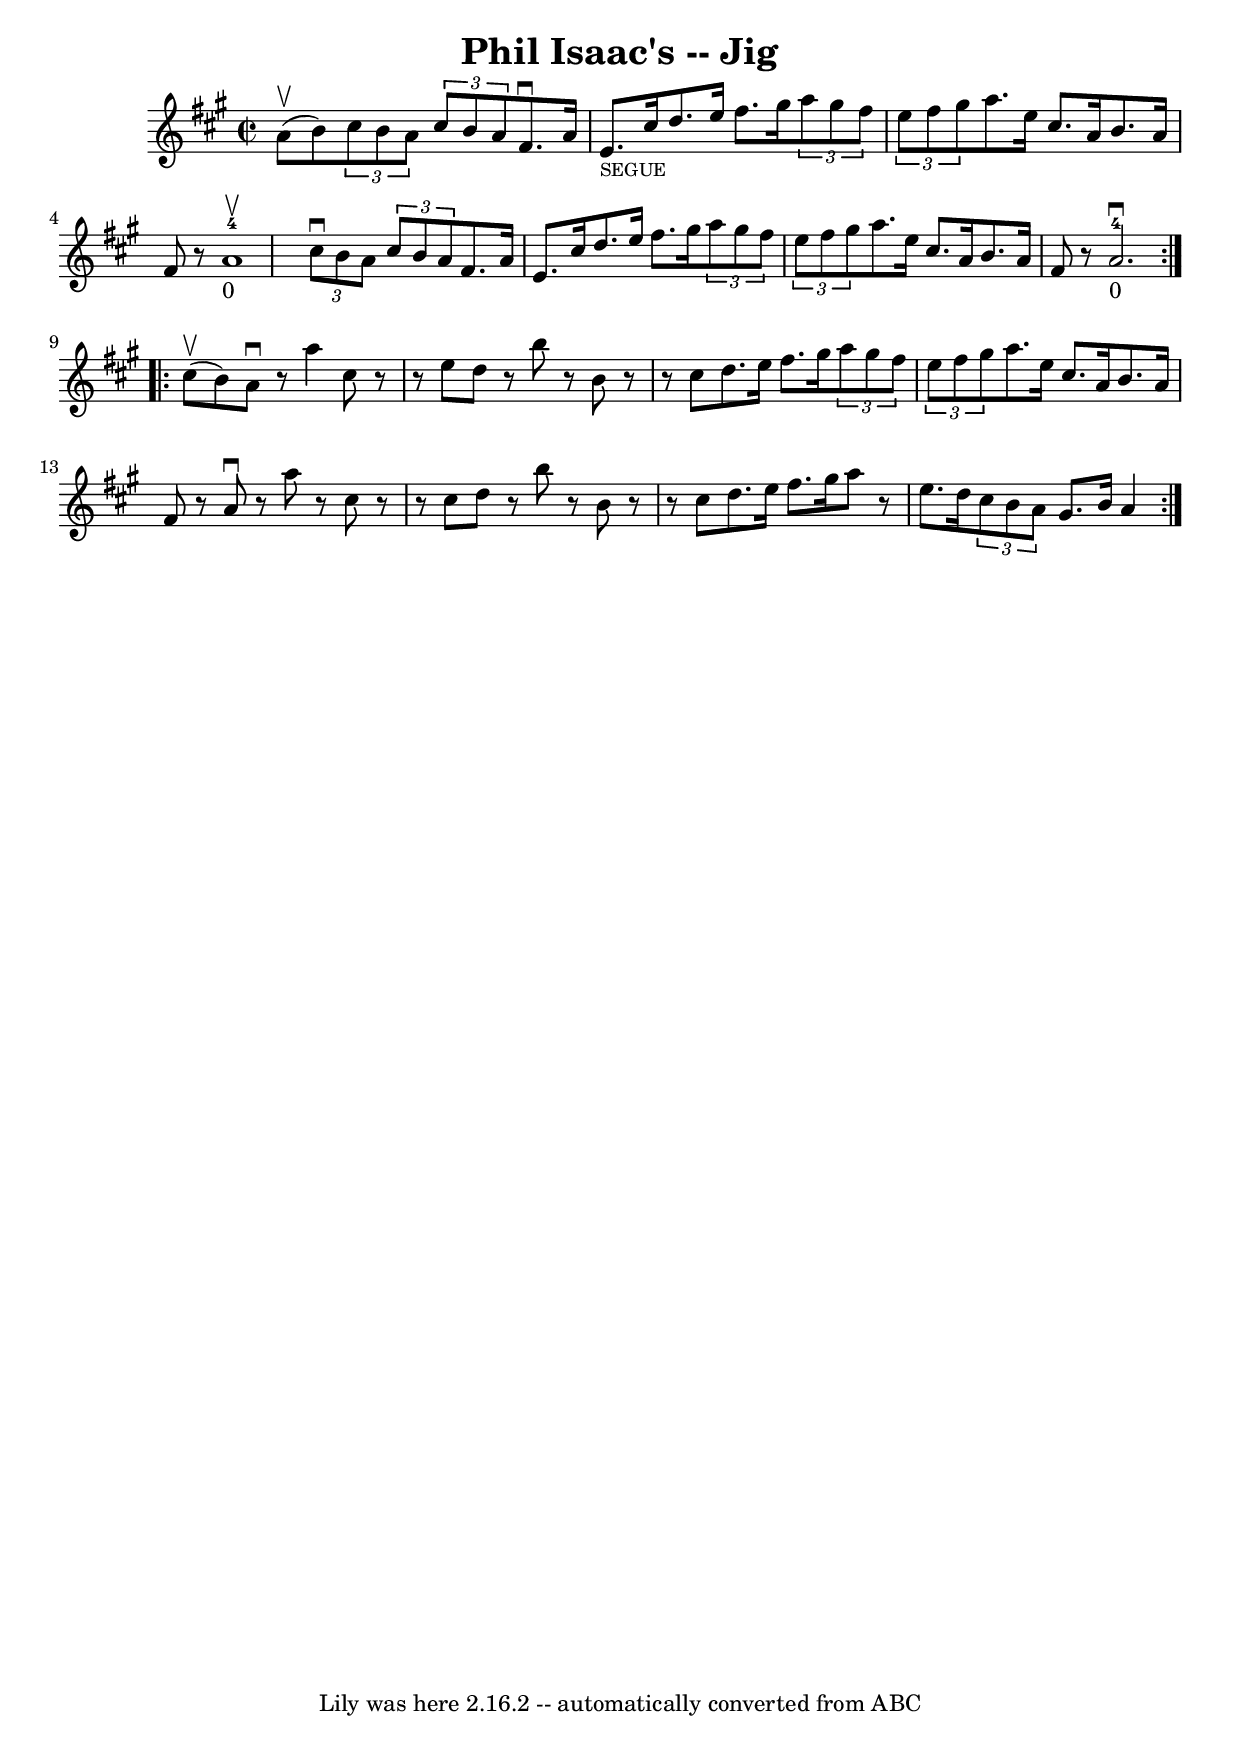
\version "2.16.2"
\include "Mammoth.ily"
\header {
	%% book = "Ryan's Mammoth Collection"
	crossRefNumber = "1"
	footnotes = "\\\\112 628"
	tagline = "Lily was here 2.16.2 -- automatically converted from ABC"
	title = "Phil Isaac's -- Jig"
}
voicedefault =  {


\repeat volta 2 {
\override Staff.TimeSignature #'style = #'C
 \time 2/2 
\key a \major a'8^\upbow(b'8) |
     \times 2/3 {   
cis''8 b'8 a'8  }   \times 2/3 { cis''8 b'8 a'8  } fis'8. 
^\downbow a'16 e'8._\segue cis''16    |
 d''8. e''16    
fis''8. gis''16    \times 2/3 { a''8 gis''8 fis''8  }   \times 2/3 { 
 e''8 fis''8 gis''8  }   |
 a''8. e''16 cis''8.    
a'16 b'8. a'16 fis'8    r8   |
 a'1_"0"-4^\upbow   
|
     \times 2/3 { cis''8^\downbow b'8 a'8  }   \times 2/3 {   
cis''8 b'8 a'8) } fis'8. a'16 e'8. cis''16    |
   
d''8. e''16 fis''8. gis''16    \times 2/3 { a''8 gis''8 fis''8 
 }   \times 2/3 { e''8 fis''8 gis''8  }   |
 a''8. e''16   
 cis''8. a'16 b'8. a'16 fis'8    r8   |
 a'2. 
_"0"-4^\downbow   }     \repeat volta 2 { cis''8^\upbow(b'8) 
|
 a'8^\downbow   r8 a''4 cis''8    r8   r8 e''8    |
   
d''8    r8 b''8    r8 b'8    r8   r8 cis''8    |
 d''8. e''16    
fis''8. gis''16    \times 2/3 { a''8 gis''8 fis''8  }   \times 2/3 { 
 e''8 fis''8 gis''8  }   |
 a''8. e''16 cis''8. a'16    
b'8. a'16 fis'8    r8   |
 a'8^\downbow   r8 a''8    r8   
cis''8    r8   r8 cis''8    |
 d''8    r8 b''8    r8 b'8    r8   r8 
cis''8    |
 d''8. e''16 fis''8. gis''16 a''8    r8 e''8.   
 d''16    |
   \times 2/3 { cis''8 b'8 a'8  } gis'8. b'16    
a'4  }   
}

\score{
    <<

	\context Staff="default"
	{
	    \voicedefault 
	}

    >>
	\layout {
	}
	\midi {}
}
